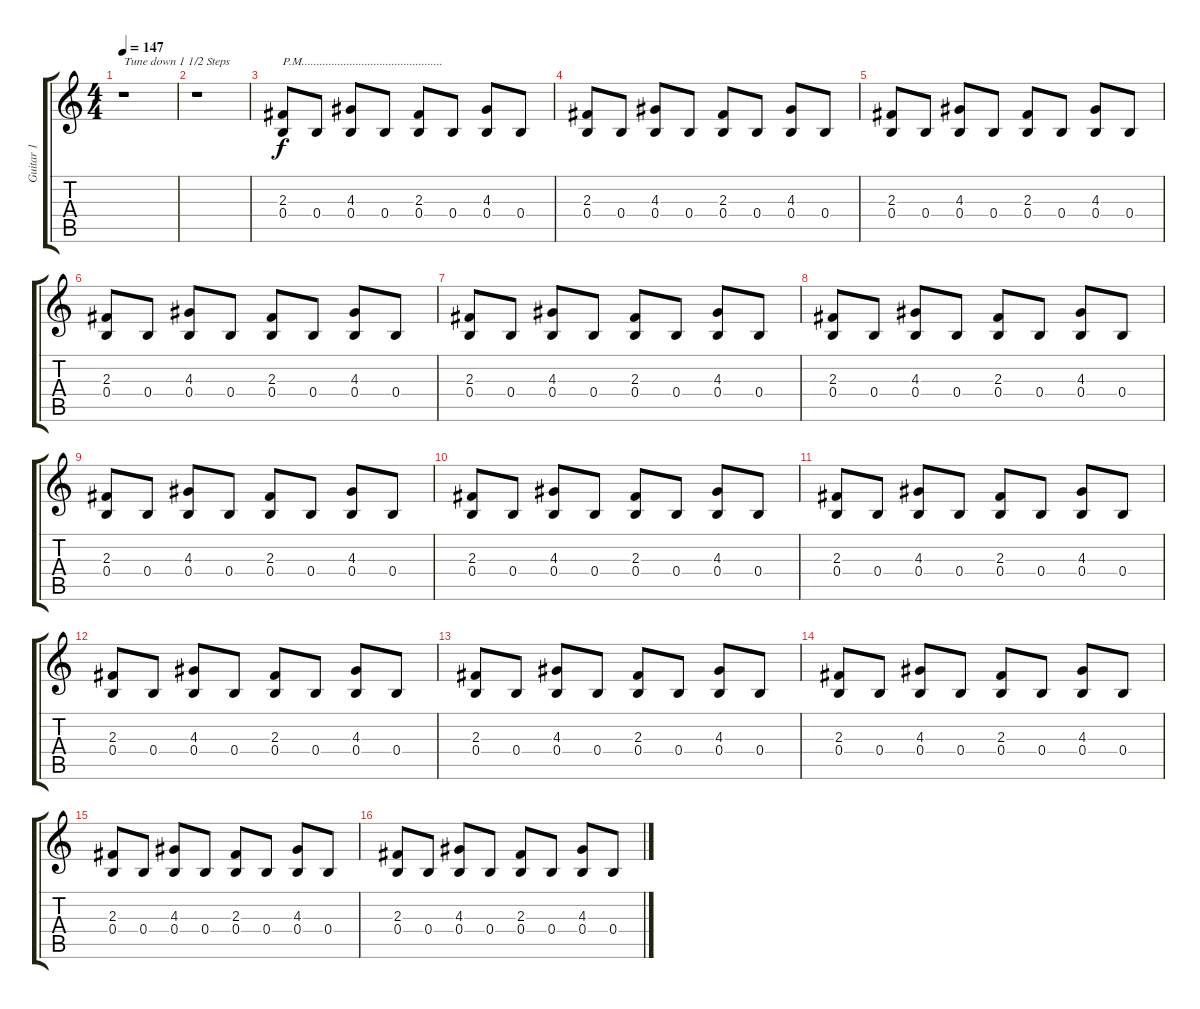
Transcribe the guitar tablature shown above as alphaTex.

\track ("Guitar 1" "Guitar 1") {instrument electricguitarclean}
\staff {score tabs}
\tuning (Db4 Ab3 E3 B2 Gb2 Db2) {hide}
\ts (4 4)
\tempo 147
\clef g2
\ks c
r.1{txt "Tune down 1 1/2 Steps" dy f instrument electricguitarclean} |
r.1 |
(2.3 0.4).8{txt "P.M..............................................." instrument electricguitarmuted} 0.4.8 (4.3 0.4).8 0.4.8 (2.3 0.4).8 0.4.8 (4.3 0.4).8 0.4.8 |
(2.3 0.4).8 0.4.8 (4.3 0.4).8 0.4.8 (2.3 0.4).8 0.4.8 (4.3 0.4).8 0.4.8 |
(2.3 0.4).8 0.4.8 (4.3 0.4).8 0.4.8 (2.3 0.4).8 0.4.8 (4.3 0.4).8 0.4.8 |
(2.3 0.4).8 0.4.8 (4.3 0.4).8 0.4.8 (2.3 0.4).8 0.4.8 (4.3 0.4).8 0.4.8 |
(2.3 0.4).8 0.4.8 (4.3 0.4).8 0.4.8 (2.3 0.4).8 0.4.8 (4.3 0.4).8 0.4.8 |
(2.3 0.4).8 0.4.8 (4.3 0.4).8 0.4.8 (2.3 0.4).8 0.4.8 (4.3 0.4).8 0.4.8 |
(2.3 0.4).8 0.4.8 (4.3 0.4).8 0.4.8 (2.3 0.4).8 0.4.8 (4.3 0.4).8 0.4.8 |
(2.3 0.4).8 0.4.8 (4.3 0.4).8 0.4.8 (2.3 0.4).8 0.4.8 (4.3 0.4).8 0.4.8 |
(2.3 0.4).8 0.4.8 (4.3 0.4).8 0.4.8 (2.3 0.4).8 0.4.8 (4.3 0.4).8 0.4.8 |
(2.3 0.4).8 0.4.8 (4.3 0.4).8 0.4.8 (2.3 0.4).8 0.4.8 (4.3 0.4).8 0.4.8 |
(2.3 0.4).8 0.4.8 (4.3 0.4).8 0.4.8 (2.3 0.4).8 0.4.8 (4.3 0.4).8 0.4.8 |
(2.3 0.4).8 0.4.8 (4.3 0.4).8 0.4.8 (2.3 0.4).8 0.4.8 (4.3 0.4).8 0.4.8 |
(2.3 0.4).8 0.4.8 (4.3 0.4).8 0.4.8 (2.3 0.4).8 0.4.8 (4.3 0.4).8 0.4.8 |
(2.3 0.4).8 0.4.8 (4.3 0.4).8 0.4.8 (2.3 0.4).8 0.4.8 (4.3 0.4).8 0.4.8
